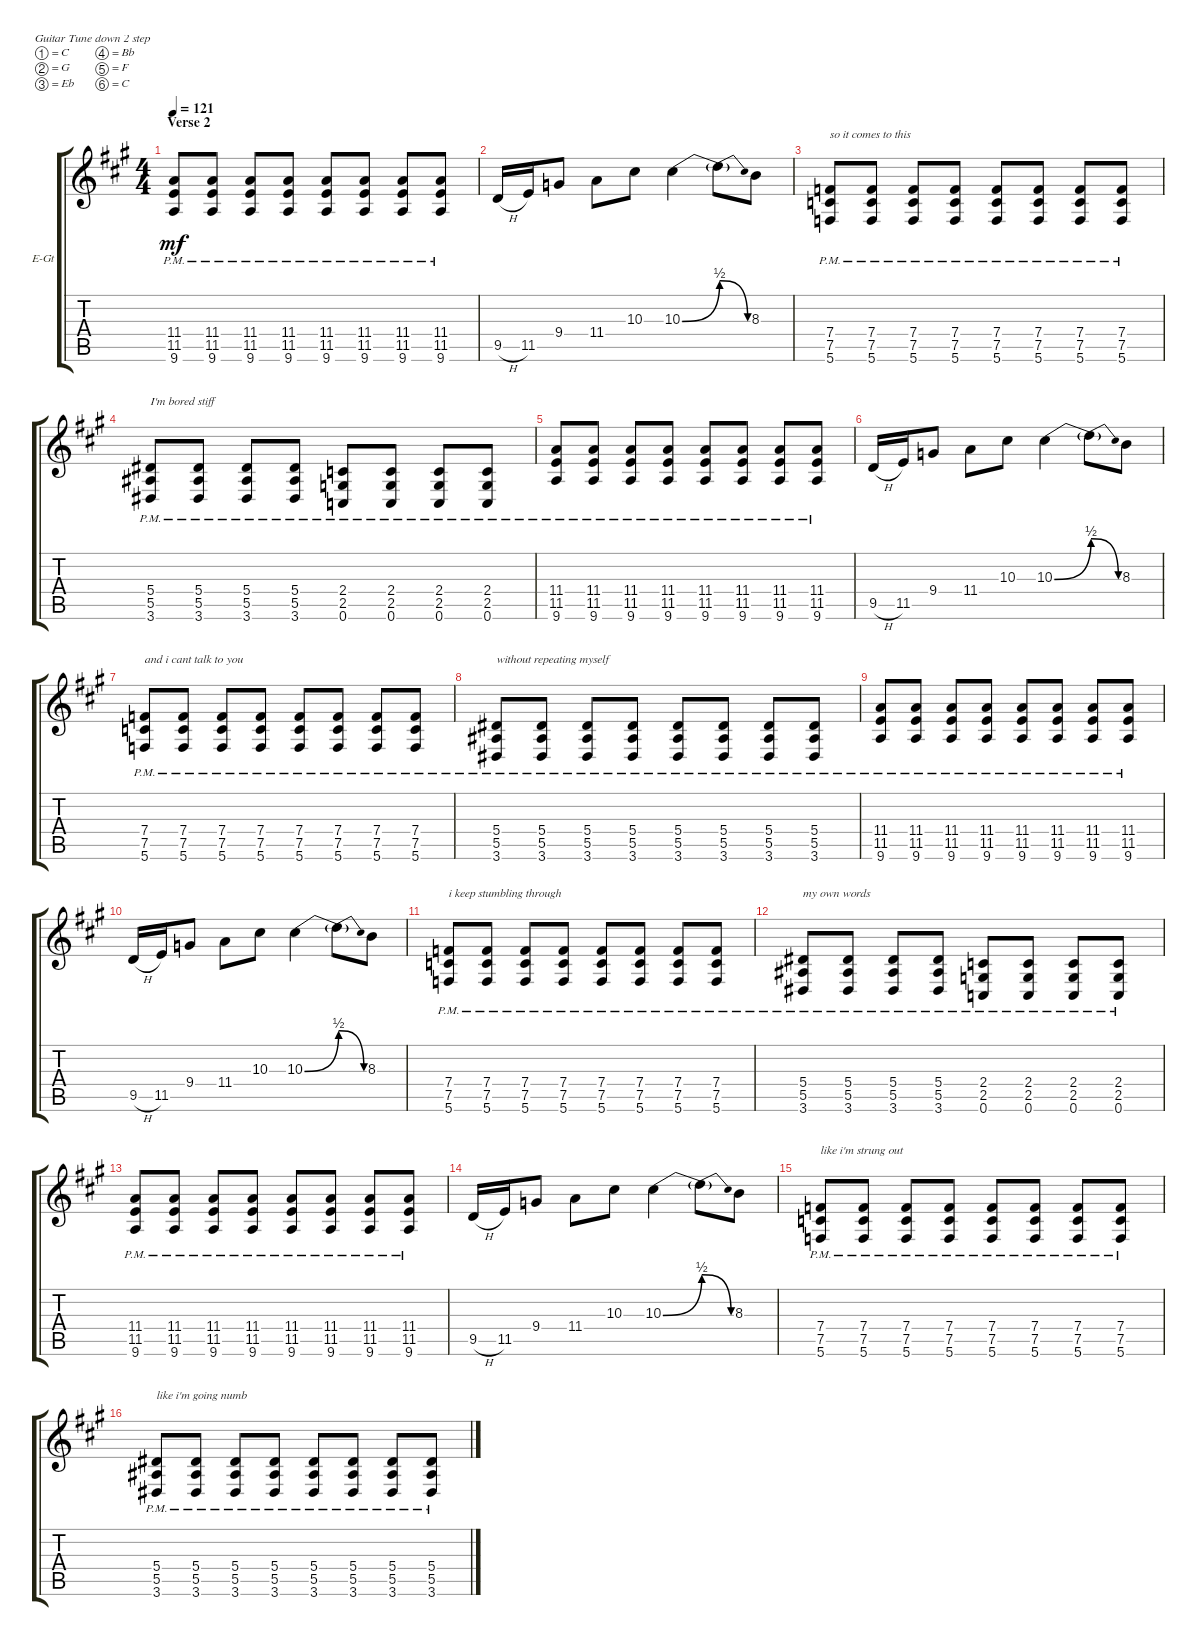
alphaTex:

\defaultSystemsLayout 4
\bracketExtendMode groupsimilarinstruments
\firstSystemTrackNameOrientation horizontal
\otherSystemsTrackNameOrientation horizontal
\track ("Electric Guitar" "E-Gt") {instrument distortionguitar}
\staff {score tabs}
\tuning (C4 G3 Eb3 Bb2 F2 C2)
\ts (4 4)
\section ("" "Verse 2")
\tempo 121
\clef g2
\ks a
(9.6{pm} 11.5{pm} 11.4{pm}).8{dy mf} (9.6{pm} 11.5{pm} 11.4{pm}).8 (9.6{pm} 11.5{pm} 11.4{pm}).8 (9.6{pm} 11.5{pm} 11.4{pm}).8 (9.6{pm} 11.5{pm} 11.4{pm}).8 (9.6{pm} 11.5{pm} 11.4{pm}).8 (9.6{pm} 11.5{pm} 11.4{pm}).8 (9.6{pm} 11.5{pm} 11.4{pm}).8 |
9.5{h}.16 11.5.16 9.4.8 11.4.8 10.3.8 10.3{be (bend 0 0 14.399999999999999 2)}.4 10.3{be (release 0 2 15 0) t}.8 8.3.8 |
(5.6{pm} 7.5{pm} 7.4{pm}).8{txt "so it comes to this"} (5.6{pm} 7.5{pm} 7.4{pm}).8 (5.6{pm} 7.5{pm} 7.4{pm}).8 (5.6{pm} 7.5{pm} 7.4{pm}).8 (5.6{pm} 7.5{pm} 7.4{pm}).8 (5.6{pm} 7.5{pm} 7.4{pm}).8 (5.6{pm} 7.5{pm} 7.4{pm}).8 (5.6{pm} 7.5{pm} 7.4{pm}).8 |
(3.6{pm} 5.5{pm} 5.4{pm}).8{txt "I'm bored stiff"} (3.6{pm} 5.5{pm} 5.4{pm}).8 (3.6{pm} 5.5{pm} 5.4{pm}).8 (3.6{pm} 5.5{pm} 5.4{pm}).8 (0.6{pm} 2.5{pm} 2.4{pm}).8 (0.6{pm} 2.5{pm} 2.4{pm}).8 (0.6{pm} 2.5{pm} 2.4{pm}).8 (0.6{pm} 2.5{pm} 2.4{pm}).8 |
(9.6{pm} 11.5{pm} 11.4{pm}).8 (9.6{pm} 11.5{pm} 11.4{pm}).8 (9.6{pm} 11.5{pm} 11.4{pm}).8 (9.6{pm} 11.5{pm} 11.4{pm}).8 (9.6{pm} 11.5{pm} 11.4{pm}).8 (9.6{pm} 11.5{pm} 11.4{pm}).8 (9.6{pm} 11.5{pm} 11.4{pm}).8 (9.6{pm} 11.5{pm} 11.4{pm}).8 |
9.5{h}.16 11.5.16 9.4.8 11.4.8 10.3.8 10.3{be (bend 0 0 14.399999999999999 2)}.4 10.3{be (release 0 2 15 0) t}.8 8.3.8 |
(5.6{pm} 7.5{pm} 7.4{pm}).8{txt "and i cant talk to you"} (5.6{pm} 7.5{pm} 7.4{pm}).8 (5.6{pm} 7.5{pm} 7.4{pm}).8 (5.6{pm} 7.5{pm} 7.4{pm}).8 (5.6{pm} 7.5{pm} 7.4{pm}).8 (5.6{pm} 7.5{pm} 7.4{pm}).8 (5.6{pm} 7.5{pm} 7.4{pm}).8 (5.6{pm} 7.5{pm} 7.4{pm}).8 |
(3.6{pm} 5.5{pm} 5.4{pm}).8{txt "without repeating myself"} (3.6{pm} 5.5{pm} 5.4{pm}).8 (3.6{pm} 5.5{pm} 5.4{pm}).8 (3.6{pm} 5.5{pm} 5.4{pm}).8 (3.6{pm} 5.5{pm} 5.4{pm}).8 (3.6{pm} 5.5{pm} 5.4{pm}).8 (3.6{pm} 5.5{pm} 5.4{pm}).8 (3.6{pm} 5.5{pm} 5.4{pm}).8 |
(9.6{pm} 11.5{pm} 11.4{pm}).8 (9.6{pm} 11.5{pm} 11.4{pm}).8 (9.6{pm} 11.5{pm} 11.4{pm}).8 (9.6{pm} 11.5{pm} 11.4{pm}).8 (9.6{pm} 11.5{pm} 11.4{pm}).8 (9.6{pm} 11.5{pm} 11.4{pm}).8 (9.6{pm} 11.5{pm} 11.4{pm}).8 (9.6{pm} 11.5{pm} 11.4{pm}).8 |
9.5{h}.16 11.5.16 9.4.8 11.4.8 10.3.8 10.3{be (bend 0 0 14.399999999999999 2)}.4 10.3{be (release 0 2 15 0) t}.8 8.3.8 |
(5.6{pm} 7.5{pm} 7.4{pm}).8{txt "i keep stumbling through"} (5.6{pm} 7.5{pm} 7.4{pm}).8 (5.6{pm} 7.5{pm} 7.4{pm}).8 (5.6{pm} 7.5{pm} 7.4{pm}).8 (5.6{pm} 7.5{pm} 7.4{pm}).8 (5.6{pm} 7.5{pm} 7.4{pm}).8 (5.6{pm} 7.5{pm} 7.4{pm}).8 (5.6{pm} 7.5{pm} 7.4{pm}).8 |
(3.6{pm} 5.5{pm} 5.4{pm}).8{txt "my own words"} (3.6{pm} 5.5{pm} 5.4{pm}).8 (3.6{pm} 5.5{pm} 5.4{pm}).8 (3.6{pm} 5.5{pm} 5.4{pm}).8 (0.6{pm} 2.5{pm} 2.4{pm}).8 (0.6{pm} 2.5{pm} 2.4{pm}).8 (0.6{pm} 2.5{pm} 2.4{pm}).8 (0.6{pm} 2.5{pm} 2.4{pm}).8 |
(9.6{pm} 11.5{pm} 11.4{pm}).8 (9.6{pm} 11.5{pm} 11.4{pm}).8 (9.6{pm} 11.5{pm} 11.4{pm}).8 (9.6{pm} 11.5{pm} 11.4{pm}).8 (9.6{pm} 11.5{pm} 11.4{pm}).8 (9.6{pm} 11.5{pm} 11.4{pm}).8 (9.6{pm} 11.5{pm} 11.4{pm}).8 (9.6{pm} 11.5{pm} 11.4{pm}).8 |
9.5{h}.16 11.5.16 9.4.8 11.4.8 10.3.8 10.3{be (bend 0 0 14.399999999999999 2)}.4 10.3{be (release 0 2 15 0) t}.8 8.3.8 |
(5.6{pm} 7.5{pm} 7.4{pm}).8{txt "like i'm strung out"} (5.6{pm} 7.5{pm} 7.4{pm}).8 (5.6{pm} 7.5{pm} 7.4{pm}).8 (5.6{pm} 7.5{pm} 7.4{pm}).8 (5.6{pm} 7.5{pm} 7.4{pm}).8 (5.6{pm} 7.5{pm} 7.4{pm}).8 (5.6{pm} 7.5{pm} 7.4{pm}).8 (5.6{pm} 7.5{pm} 7.4{pm}).8 |
(3.6{pm} 5.5{pm} 5.4{pm}).8{txt "like i'm going numb"} (3.6{pm} 5.5{pm} 5.4{pm}).8 (3.6{pm} 5.5{pm} 5.4{pm}).8 (3.6{pm} 5.5{pm} 5.4{pm}).8 (3.6{pm} 5.5{pm} 5.4{pm}).8 (3.6{pm} 5.5{pm} 5.4{pm}).8 (3.6{pm} 5.5{pm} 5.4{pm}).8 (3.6{pm} 5.5{pm} 5.4{pm}).8
